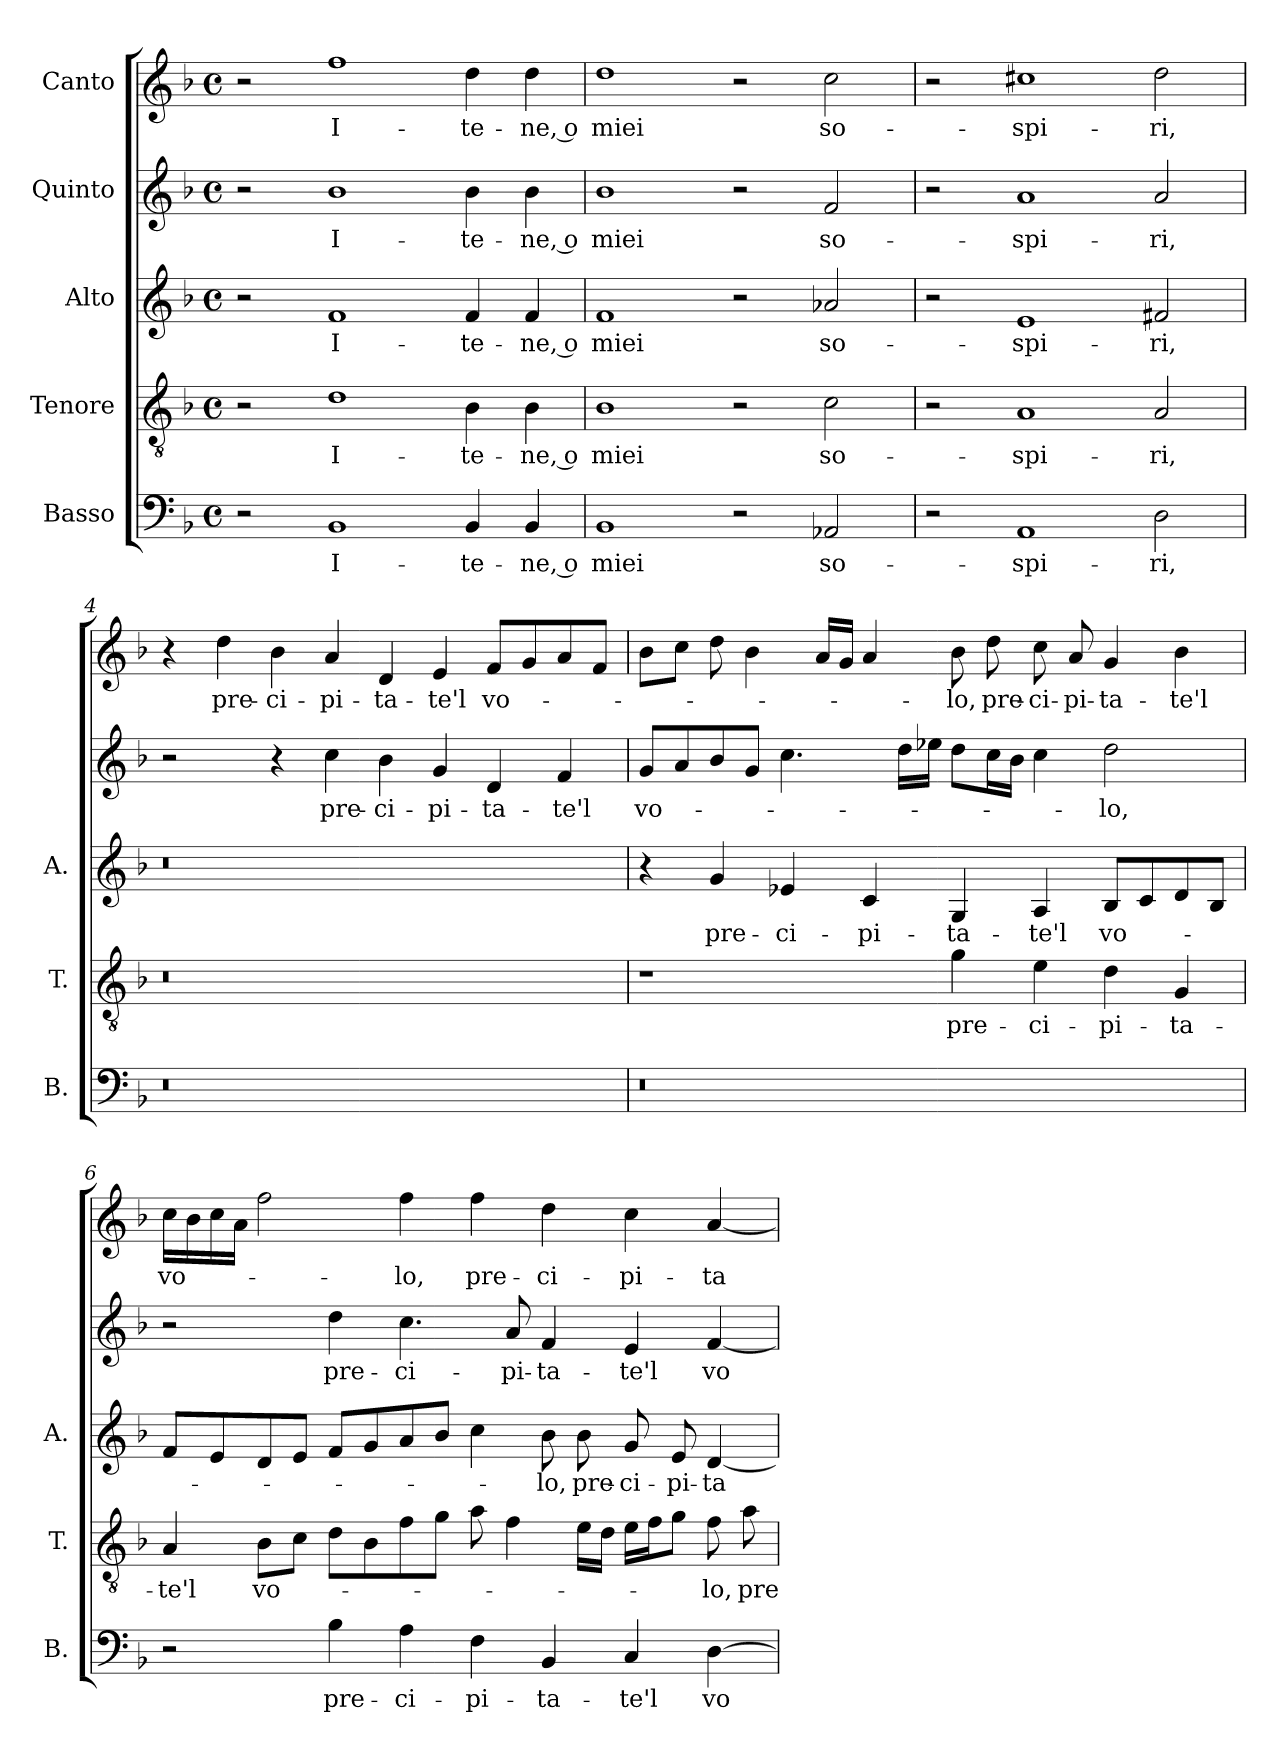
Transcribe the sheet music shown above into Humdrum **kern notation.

**kern	**text	**kern	**text	**kern	**text	**kern	**text	**kern	**text
*part5	*part5	*part4	*part4	*part3	*part3	*part2	*part2	*part1	*part1
*staff5	*staff5	*staff4	*staff4	*staff3	*staff3	*staff2	*staff2	*staff1	*staff1
*I"Basso	*	*I"Tenore	*	*I"Alto	*	*I"Quinto	*	*I"Canto	*
*I'B.	*	*I'T.	*	*I'A.	*	*	*	*	*
*clefF4	*	*clefGv2	*	*clefG2	*	*clefG2	*	*clefG2	*
*k[b-]	*	*k[b-]	*	*k[b-]	*	*k[b-]	*	*k[b-]	*
*F:	*	*F:	*	*F:	*	*F:	*	*F:	*
*M4/4	*	*M4/4	*	*M4/4	*	*M4/4	*	*M4/4	*
*met(c)	*	*met(c)	*	*met(c)	*	*met(c)	*	*met(c)	*
=1	=1	=1	=1	=1	=1	=1	=1	=1	=1
2r	.	2r	.	2r	.	2r	.	2r	.
1BB-/	I-	1d\	I-	1f/	I-	1b-\	I-	1ff\	I-
4BB-/	-te-	4B-\	-te-	4f/	-te-	4b-\	-te-	4dd\	-te-
4BB-/	-ne, o	4B-\	-ne, o	4f/	-ne, o	4b-\	-ne, o	4dd\	-ne, o
=2	=2	=2	=2	=2	=2	=2	=2	=2	=2
1BB-/	miei	1B-\	miei	1f/	miei	1b-\	miei	1dd\	miei
2r	.	2r	.	2r	.	2r	.	2r	.
2AA-X/	so-	2c\	so-	2a-X/	so-	2f/	so-	2cc\	so-
=3	=3	=3	=3	=3	=3	=3	=3	=3	=3
2r	.	2r	.	2r	.	2r	.	2r	.
1AA/	-spi-	1A/	-spi-	1e/	-spi-	1a/	-spi-	1cc#X\	-spi-
2D\	-ri,	2A/	-ri,	2f#X/	-ri,	2a/	-ri,	2dd\	-ri,
=4	=4	=4	=4	=4	=4	=4	=4	=4	=4
!LO:N:vis=0	!	!LO:N:vis=0	!	!LO:N:vis=0	!	!	!	!	!
1r	.	1r	.	1r	.	2r	.	4r	.
.	.	.	.	.	.	.	.	4dd\	pre-
.	.	.	.	.	.	4r	.	4b-\	-ci-
.	.	.	.	.	.	4cc\	pre-	4a/	-pi-
1ryy	.	1ryy	.	1ryy	.	4b-\	-ci-	4d/	-ta-
.	.	.	.	.	.	4g/	-pi-	4e/	-te'l
.	.	.	.	.	.	4d/	-ta-	8f/L	vo-
.	.	.	.	.	.	.	.	8g/	.
.	.	.	.	.	.	4f/	-te'l	8a/	.
.	.	.	.	.	.	.	.	8f/J	.
=5	=5	=5	=5	=5	=5	=5	=5	=5	=5
!LO:N:vis=0	!	!	!	!	!	!	!	!	!
1r	.	1r	.	4r	.	8g/L	vo-	8b-\L	.
.	.	.	.	.	.	8a/	.	8cc\J	.
.	.	.	.	4g/	pre-	8b-/	.	8dd\	.
.	.	.	.	.	.	8g/J	.	4b-\	.
.	.	.	.	4e-X/	-ci-	4.cc\	.	.	.
.	.	.	.	.	.	.	.	16a/LL	.
.	.	.	.	.	.	.	.	16g/JJ	.
.	.	.	.	4c/	-pi-	.	.	4a/	.
.	.	.	.	.	.	16dd\LL	.	.	.
.	.	.	.	.	.	16ee-X\JJ	.	.	.
1ryy	.	4g\	pre-	4G/	-ta-	8dd\L	.	8b-\	-lo,
.	.	.	.	.	.	16cc\L	.	8dd\	pre-
.	.	.	.	.	.	16b-\JJ	.	.	.
.	.	4e\	-ci-	4A/	-te'l	4cc\	.	8cc\	-ci-
.	.	.	.	.	.	.	.	8a/	-pi-
.	.	4d\	-pi-	8B-/L	vo-	2dd\	-lo,	4g/	-ta-
.	.	.	.	8c/	.	.	.	.	.
.	.	4G/	-ta-	8d/	.	.	.	4b-\	-te'l
.	.	.	.	8B-/J	.	.	.	.	.
=6	=6	=6	=6	=6	=6	=6	=6	=6	=6
2r	.	4A/	-te'l	8f/L	.	2r	.	16cc\LL	vo-
.	.	.	.	.	.	.	.	16b-\	.
.	.	.	.	8e/	.	.	.	16cc\	.
.	.	.	.	.	.	.	.	16a\JJ	.
.	.	8B-\L	vo-	8d/	.	.	.	2ff\	.
.	.	8c\J	.	8e/J	.	.	.	.	.
4B-\	pre-	8d\L	.	8f/L	.	4dd\	pre-	.	.
.	.	8B-\	.	8g/	.	.	.	.	.
4A\	-ci-	8f\	.	8a/	.	4.cc\	-ci-	4ff\	-lo,
.	.	8g\J	.	8b-/J	.	.	.	.	.
4F\	-pi-	8a\	.	4cc\	.	.	.	4ff\	pre-
.	.	4f\	.	.	.	8a/	-pi-	.	.
4BB-/	-ta-	.	.	8b-\	-lo,	4f/	-ta-	4dd\	-ci-
.	.	16e\LL	.	8b-\	pre-	.	.	.	.
.	.	16d\JJ	.	.	.	.	.	.	.
4C/	-te'l	16e\LL	.	8g/	-ci-	4e/	-te'l	4cc\	-pi-
.	.	16f\J	.	.	.	.	.	.	.
.	.	8g\J	.	8e/	-pi-	.	.	.	.
[4D\	vo-	8f\	-lo,	[4d/	-ta-	[4f/	vo-	[4a/	-ta-
.	.	8a\	pre-	.	.	.	.	.	.
=	=	=	=	=	=	=	=	=	=
*-	*-	*-	*-	*-	*-	*-	*-	*-	*-
